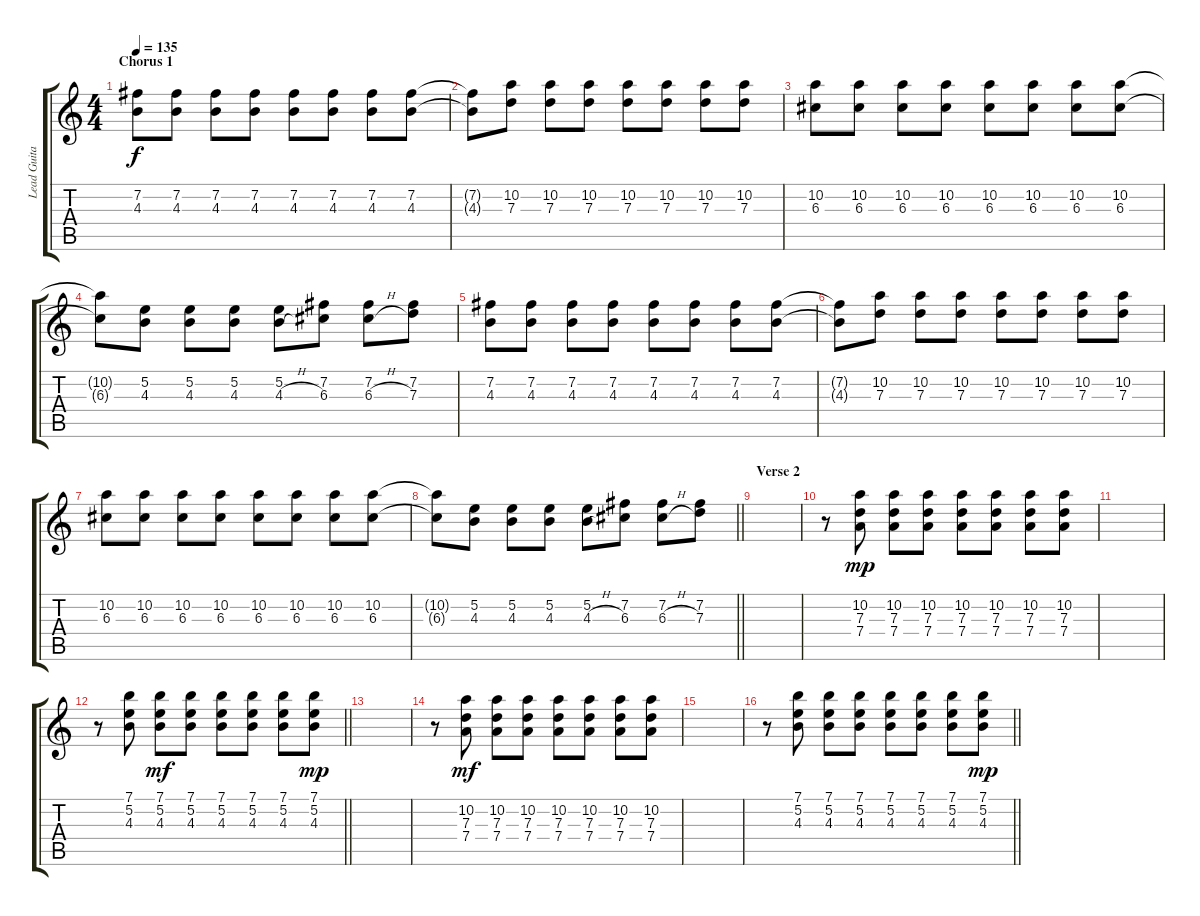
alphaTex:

\track ("Lead Guitar" "Lead Guita") {instrument overdrivenguitar}
\staff {score tabs}
\tuning (E4 B3 G3 D3 A2 E2) {hide}
\ts (4 4)
\section ("" "Chorus 1")
\tempo 135
\clef g2
\ks c
(7.2 4.3).8{dy f} (7.2 4.3).8 (7.2 4.3).8 (7.2 4.3).8 (7.2 4.3).8 (7.2 4.3).8 (7.2 4.3).8 (7.2 4.3).8 |
(7.2{t} 4.3{t}).8 (10.2 7.3).8 (10.2 7.3).8 (10.2 7.3).8 (10.2 7.3).8 (10.2 7.3).8 (10.2 7.3).8 (10.2 7.3).8 |
(10.2 6.3).8 (10.2 6.3).8 (10.2 6.3).8 (10.2 6.3).8 (10.2 6.3).8 (10.2 6.3).8 (10.2 6.3).8 (10.2 6.3).8 |
(10.2{t} 6.3{t}).8 (5.2 4.3).8 (5.2 4.3).8 (5.2 4.3).8 (5.2 4.3{h}).8 (7.2 6.3).8 (7.2 6.3{h}).8 (7.2 7.3).8 |
(7.2 4.3).8 (7.2 4.3).8 (7.2 4.3).8 (7.2 4.3).8 (7.2 4.3).8 (7.2 4.3).8 (7.2 4.3).8 (7.2 4.3).8 |
(7.2{t} 4.3{t}).8 (10.2 7.3).8 (10.2 7.3).8 (10.2 7.3).8 (10.2 7.3).8 (10.2 7.3).8 (10.2 7.3).8 (10.2 7.3).8 |
(10.2 6.3).8 (10.2 6.3).8 (10.2 6.3).8 (10.2 6.3).8 (10.2 6.3).8 (10.2 6.3).8 (10.2 6.3).8 (10.2 6.3).8 |
\barLineRight lightlight
(10.2{t} 6.3{t}).8 (5.2 4.3).8 (5.2 4.3).8 (5.2 4.3).8 (5.2 4.3{h}).8 (7.2 6.3).8 (7.2 6.3{h}).8 (7.2 7.3).8 |
\section ("" "Verse 2")
|
r.8 (10.2 7.3 7.4).8{dy mp} (10.2 7.3 7.4).8 (10.2 7.3 7.4).8 (10.2 7.3 7.4).8 (10.2 7.3 7.4).8 (10.2 7.3 7.4).8 (10.2 7.3 7.4).8 |
|
\barLineRight lightlight
r.8 (7.1 5.2 4.3).8 (7.1 5.2 4.3).8{dy mf} (7.1 5.2 4.3).8 (7.1 5.2 4.3).8 (7.1 5.2 4.3).8 (7.1 5.2 4.3).8 (7.1 5.2 4.3).8{dy mp} |
|
r.8 (10.2 7.3 7.4).8{dy mf} (10.2 7.3 7.4).8 (10.2 7.3 7.4).8 (10.2 7.3 7.4).8 (10.2 7.3 7.4).8 (10.2 7.3 7.4).8 (10.2 7.3 7.4).8 |
|
\barLineRight lightlight
r.8 (7.1 5.2 4.3).8 (7.1 5.2 4.3).8 (7.1 5.2 4.3).8 (7.1 5.2 4.3).8 (7.1 5.2 4.3).8 (7.1 5.2 4.3).8 (7.1 5.2 4.3).8{dy mp}
